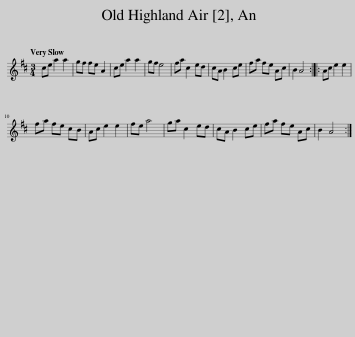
X:1
L:1/8
Q:1/4=120
M:3/4
I:linebreak $
K:D
V:1 treble
V:1
 ce a2 a2 | gf fe A2 | ce a2 a2 | gf e4 | fa c2 ed | %5
 cA B2 ce | fa fe Ac | B2 A4 :: Ac e2 e2 |$ fa fe cB | %10
 Ac e2 e2 | fe a4 | ga c2 ed | cA B2 ce | fa fe Ac | %15
 B2 A4 :| %16
